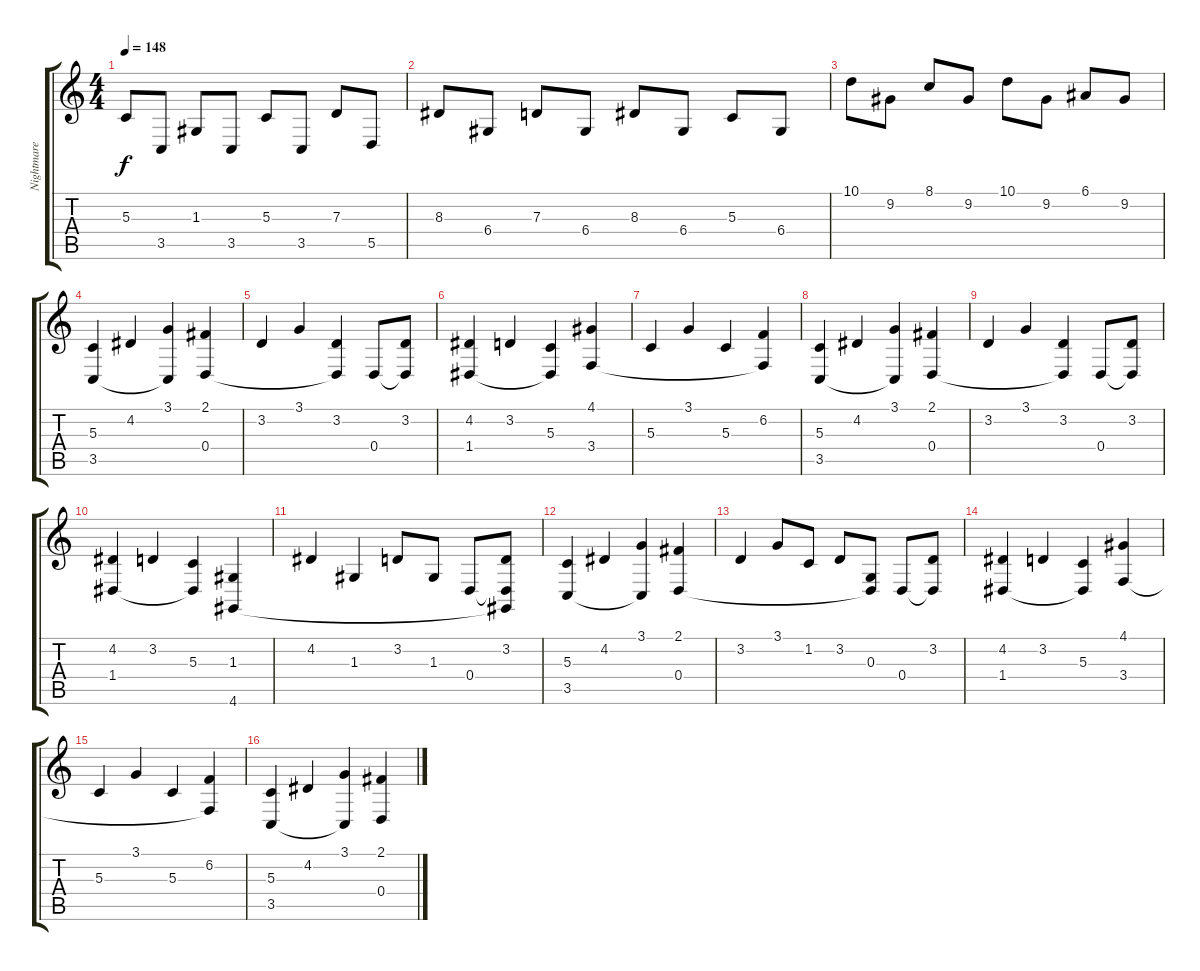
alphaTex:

\track ("Nightmare Industries" "Nightmare ") {instrument acousticgrandpiano}
\staff {score tabs}
\tuning (E4 B3 G3 D3 A2 E2) {hide}
\ts (4 4)
\tempo 148
\clef g2
\ks c
5.3.8{dy f} 3.5.8 1.3.8 3.5.8 5.3.8 3.5.8 7.3.8 5.5.8 |
8.3.8 6.4.8 7.3.8 6.4.8 8.3.8 6.4.8 5.3.8 6.4.8 |
10.1.8 9.2.8 8.1.8 9.2.8 10.1.8 9.2.8 6.1.8 9.2.8 |
(5.3 3.5).4 4.2.4 (3.1 3.5{t}).4 (2.1 0.4).4 |
3.2.4 3.1.4 (3.2 0.4{t}).4 0.4.8 (3.2 0.4{t}).8 |
(4.2 1.4).4 3.2.4 (5.3 1.4{t}).4 (4.1 3.4).4 |
5.3.4 3.1.4 5.3.4 (6.2 3.4{t}).4 |
(5.3 3.5).4 4.2.4 (3.1 3.5{t}).4 (2.1 0.4).4 |
3.2.4 3.1.4 (3.2 0.4{t}).4 0.4.8 (3.2 0.4{t}).8 |
(4.2 1.4).4 3.2.4 (5.3 1.4{t}).4 (1.3 4.6).4 |
4.2.4 1.3.4 3.2.8 1.3.8 0.4.8 (3.2 0.4{t} 4.6{t}).8 |
(5.3 3.5).4 4.2.4 (3.1 3.5{t}).4 (2.1 0.4).4 |
3.2.4 3.1.8 1.2.8 3.2.8 (0.3 0.4{t}).8 0.4.8 (3.2 0.4{t}).8 |
(4.2 1.4).4 3.2.4 (5.3 1.4{t}).4 (4.1 3.4).4 |
5.3.4 3.1.4 5.3.4 (6.2 3.4{t}).4 |
(5.3 3.5).4 4.2.4 (3.1 3.5{t}).4 (2.1 0.4).4
